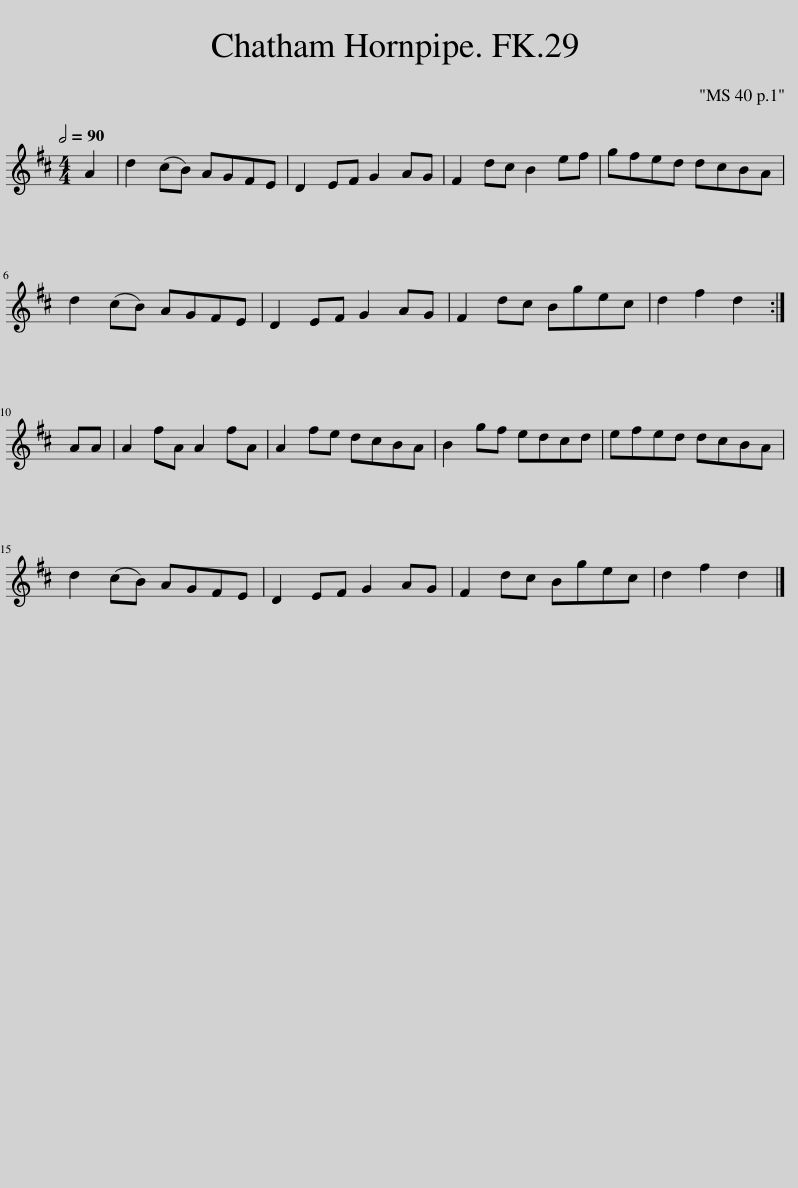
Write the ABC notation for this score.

X:1
L:1/8
Q:1/2=90
M:4/4
I:linebreak $
K:D
V:1 treble
V:1
 A2 | d2 (cB) AGFE | D2 EF G2 AG | F2 dc B2 ef | gfed dcBA |$ %5
 d2 (cB) AGFE | D2 EF G2 AG | F2 dc Bgec | d2 f2 d2 :|$ AA | %10
 A2 fA A2 fA | A2 fe dcBA | B2 gf edcd | efed dcBA |$ d2 (cB) AGFE | %15
 D2 EF G2 AG | F2 dc Bgec | d2 f2 d2 |] %18
